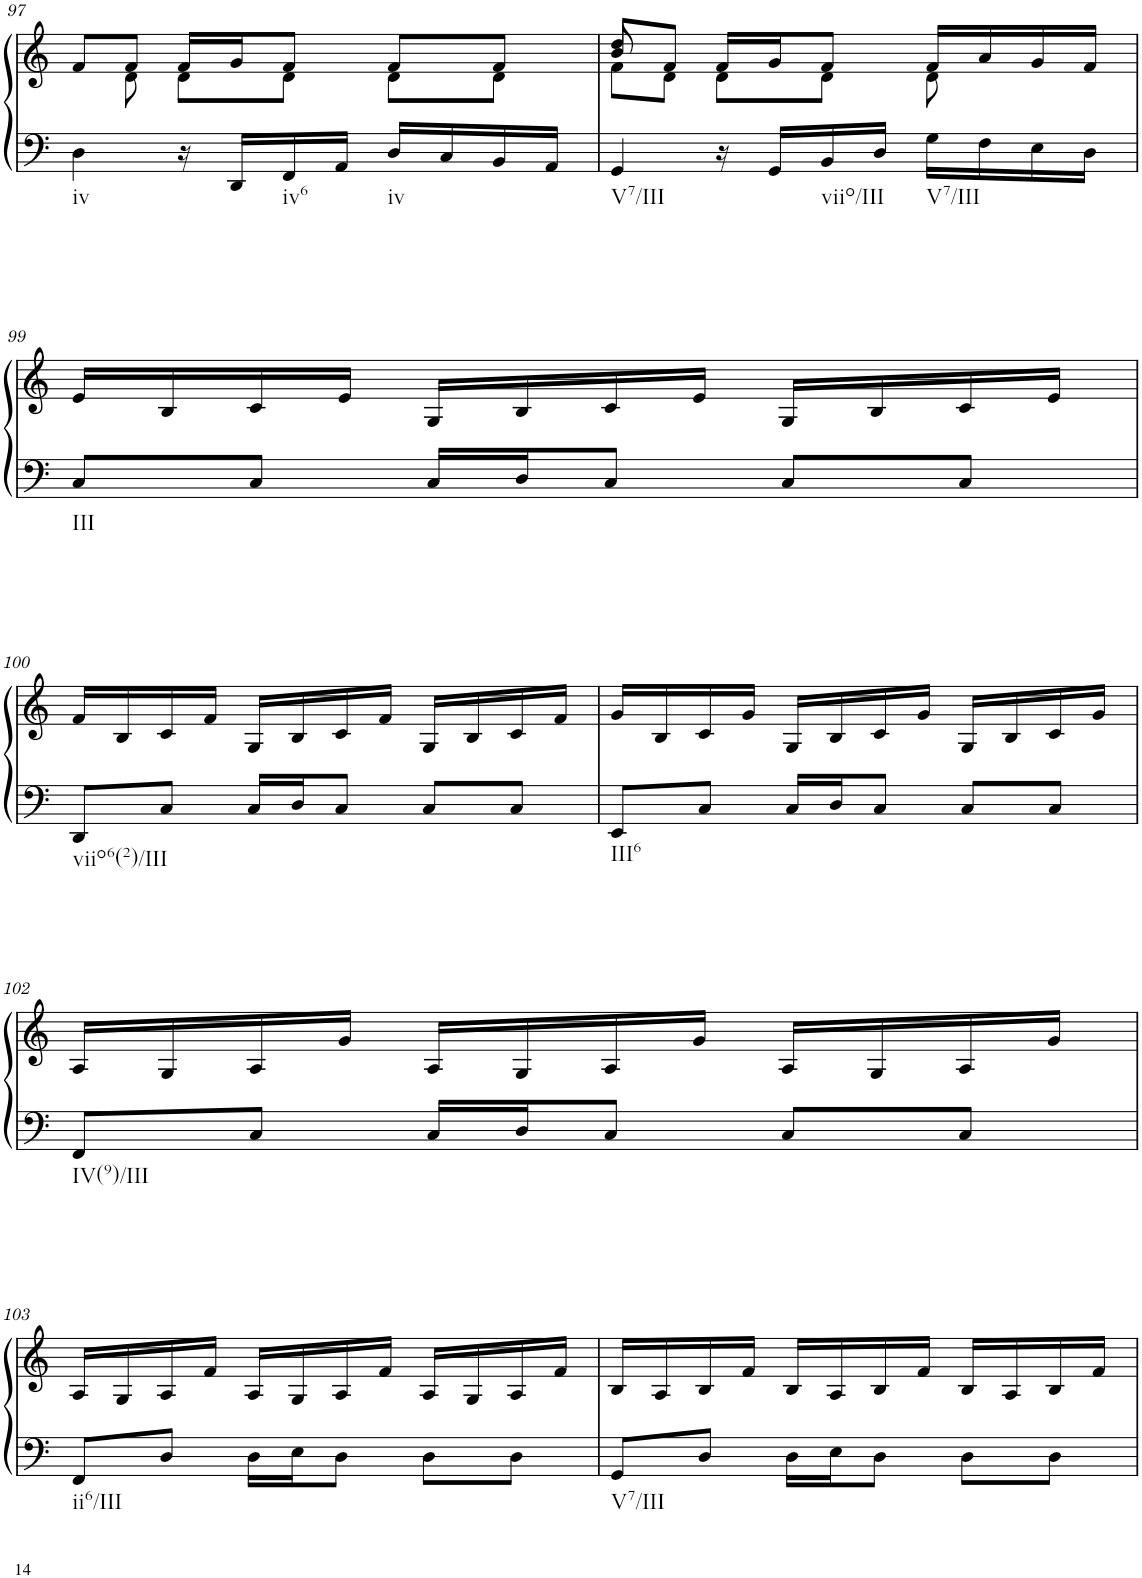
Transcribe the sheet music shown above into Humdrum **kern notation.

**kern	**kern
*part1	*part1
*staff2	*staff1
*I"Klavier linke Hand	*
!!LO:PB:g=z
*clefF4	*clefG2
*k[]	*k[]
*M3/4	*M3/4
=97	=97
*	*^
!LO:TX:b:t=iv	!	!
4D\	8f/L	8ryy
.	8f/J	8d\
16r	16f/LL	8d\L
16DD/LL	16g/J	.
!LO:TX:b:t=iv6	!	!
16FF/	8f/J	8d\J
16AA/JJ	.	.
!LO:TX:b:t=iv	!	!
16D/LL	8f/L	8d\L
16C/	.	.
16BB/	8f/J	8d\J
16AA/JJ	.	.
=98	=98	=98
*	*	*^
!LO:TX:b:t=V7/III	!	!	!
4GG/	8dd/L	8f\L	8b/
.	8f/J	8d\J	2ryy
16r	16f/LL	8d\L	.
16GG/LL	16g/J	.	.
!LO:TX:b:t=viio/III	!	!	!
16BB/	8f/J	8d\J	.
16D/JJ	.	.	.
!LO:TX:b:t=V7/III	!	!	!
16G\LL	16f/LL	8d\	.
16F\	16a/	.	.
16E\	16g/	8ryy	8ryy
16D\JJ	16f/JJ	.	.
*	*v	*v	*v
!!LO:LB:g=z
=99	=99
!LO:TX:b:t=III	!
8C/L	16e/LL
.	16B/
8C/J	16c/
.	16e/JJ
16C/LL	16G/LL
16D/J	16B/
8C/J	16c/
.	16e/JJ
8C/L	16G/LL
.	16B/
8C/J	16c/
.	16e/JJ
!!LO:LB:g=z
=100	=100
!LO:TX:b:t=viio6(2)/III	!
8DD/L	16f/LL
.	16B/
8C/J	16c/
.	16f/JJ
16C/LL	16G/LL
16D/J	16B/
8C/J	16c/
.	16f/JJ
8C/L	16G/LL
.	16B/
8C/J	16c/
.	16f/JJ
=101	=101
!LO:TX:b:t=III6	!
8EE/L	16g/LL
.	16B/
8C/J	16c/
.	16g/JJ
16C/LL	16G/LL
16D/J	16B/
8C/J	16c/
.	16g/JJ
8C/L	16G/LL
.	16B/
8C/J	16c/
.	16g/JJ
!!LO:LB:g=z
=102	=102
!LO:TX:b:t=IV(9)/III	!
8FF/L	16A/LL
.	16G/
8C/J	16A/
.	16g/JJ
16C/LL	16A/LL
16D/J	16G/
8C/J	16A/
.	16g/JJ
8C/L	16A/LL
.	16G/
8C/J	16A/
.	16g/JJ
!!LO:LB:g=z
=103	=103
!LO:TX:b:t=ii6/III	!
8FF/L	16A/LL
.	16G/
8D/J	16A/
.	16f/JJ
16D\LL	16A/LL
16E\J	16G/
8D\J	16A/
.	16f/JJ
8D\L	16A/LL
.	16G/
8D\J	16A/
.	16f/JJ
=104	=104
!LO:TX:b:t=V7/III	!
8GG/L	16B/LL
.	16A/
8D/J	16B/
.	16f/JJ
16D\LL	16B/LL
16E\J	16A/
8D\J	16B/
.	16f/JJ
8D\L	16B/LL
.	16A/
8D\J	16B/
.	16f/JJ
=	=
*-	*-
